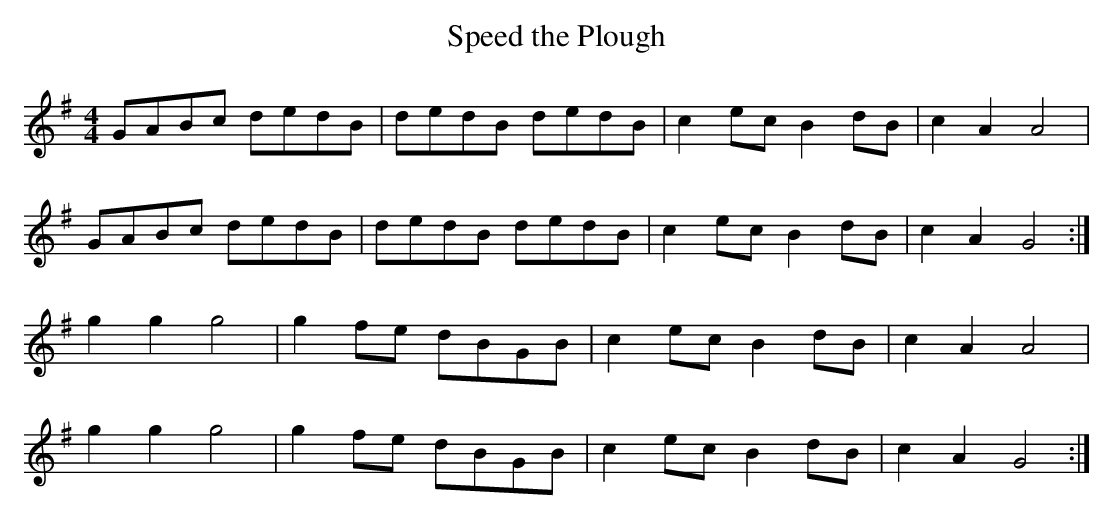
X:1
T:Speed the Plough
M:4/4
L:1/8
K:G
GABc dedB | dedB dedB | c2ec B2dB | c2 A2 A4 |
GABc dedB | dedB dedB | c2ec B2dB | c2 A2 G4 :|
g2g2 g4   | g2fe dBGB | c2ec B2dB | c2 A2 A4 |
g2g2 g4   | g2fe dBGB | c2ec B2dB | c2 A2 G4 :|
